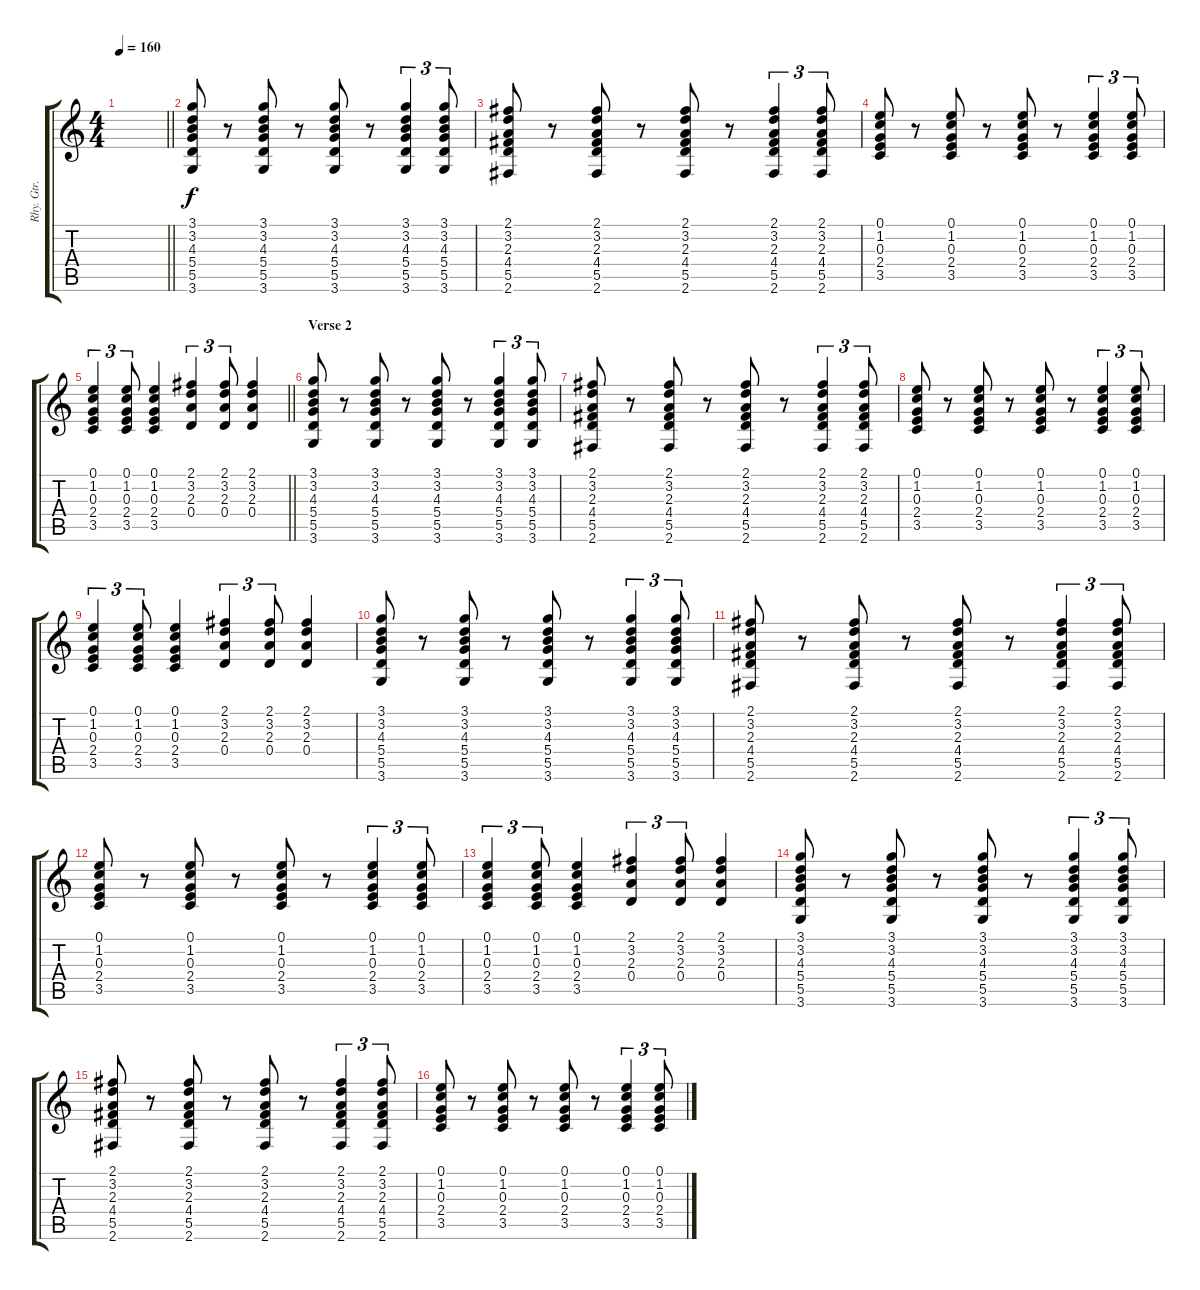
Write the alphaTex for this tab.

\track ("Rhy. Gtr. 1" "Rhy. Gtr. ") {instrument acousticguitarsteel}
\staff {score tabs}
\tuning (E4 B3 G3 D3 A2 E2) {hide}
\ts (4 4)
\tempo 160
\clef g2
\barLineRight lightlight
\ks c
|
\section ("" "")
(3.1 3.2 4.3 5.4 5.5 3.6).8{volume 3} r.8 (3.1 3.2 4.3 5.4 5.5 3.6).8 r.8 (3.1 3.2 4.3 5.4 5.5 3.6).8 r.8 (3.1 3.2 4.3 5.4 5.5 3.6).4{tu (3 2)} (3.1 3.2 4.3 5.4 5.5 3.6).8{tu (3 2)} |
(2.1 3.2 2.3 4.4 5.5 2.6).8 r.8 (2.1 3.2 2.3 4.4 5.5 2.6).8 r.8 (2.1 3.2 2.3 4.4 5.5 2.6).8 r.8 (2.1 3.2 2.3 4.4 5.5 2.6).4{tu (3 2)} (2.1 3.2 2.3 4.4 5.5 2.6).8{tu (3 2)} |
(0.1 1.2 0.3 2.4 3.5).8 r.8 (0.1 1.2 0.3 2.4 3.5).8 r.8 (0.1 1.2 0.3 2.4 3.5).8 r.8 (0.1 1.2 0.3 2.4 3.5).4{tu (3 2)} (0.1 1.2 0.3 2.4 3.5).8{tu (3 2)} |
\barLineRight lightlight
(0.1 1.2 0.3 2.4 3.5).4{tu (3 2)} (0.1 1.2 0.3 2.4 3.5).8{tu (3 2)} (0.1 1.2 0.3 2.4 3.5).4 (2.1 3.2 2.3 0.4).4{tu (3 2)} (2.1 3.2 2.3 0.4).8{tu (3 2)} (2.1 3.2 2.3 0.4).4 |
\section ("" "Verse 2")
(3.1 3.2 4.3 5.4 5.5 3.6).8 r.8 (3.1 3.2 4.3 5.4 5.5 3.6).8 r.8 (3.1 3.2 4.3 5.4 5.5 3.6).8 r.8 (3.1 3.2 4.3 5.4 5.5 3.6).4{tu (3 2)} (3.1 3.2 4.3 5.4 5.5 3.6).8{tu (3 2)} |
(2.1 3.2 2.3 4.4 5.5 2.6).8 r.8 (2.1 3.2 2.3 4.4 5.5 2.6).8 r.8 (2.1 3.2 2.3 4.4 5.5 2.6).8 r.8 (2.1 3.2 2.3 4.4 5.5 2.6).4{tu (3 2)} (2.1 3.2 2.3 4.4 5.5 2.6).8{tu (3 2)} |
(0.1 1.2 0.3 2.4 3.5).8 r.8 (0.1 1.2 0.3 2.4 3.5).8 r.8 (0.1 1.2 0.3 2.4 3.5).8 r.8 (0.1 1.2 0.3 2.4 3.5).4{tu (3 2)} (0.1 1.2 0.3 2.4 3.5).8{tu (3 2)} |
(0.1 1.2 0.3 2.4 3.5).4{tu (3 2)} (0.1 1.2 0.3 2.4 3.5).8{tu (3 2)} (0.1 1.2 0.3 2.4 3.5).4 (2.1 3.2 2.3 0.4).4{tu (3 2)} (2.1 3.2 2.3 0.4).8{tu (3 2)} (2.1 3.2 2.3 0.4).4 |
(3.1 3.2 4.3 5.4 5.5 3.6).8 r.8 (3.1 3.2 4.3 5.4 5.5 3.6).8 r.8 (3.1 3.2 4.3 5.4 5.5 3.6).8 r.8 (3.1 3.2 4.3 5.4 5.5 3.6).4{tu (3 2)} (3.1 3.2 4.3 5.4 5.5 3.6).8{tu (3 2)} |
(2.1 3.2 2.3 4.4 5.5 2.6).8 r.8 (2.1 3.2 2.3 4.4 5.5 2.6).8 r.8 (2.1 3.2 2.3 4.4 5.5 2.6).8 r.8 (2.1 3.2 2.3 4.4 5.5 2.6).4{tu (3 2)} (2.1 3.2 2.3 4.4 5.5 2.6).8{tu (3 2)} |
(0.1 1.2 0.3 2.4 3.5).8 r.8 (0.1 1.2 0.3 2.4 3.5).8 r.8 (0.1 1.2 0.3 2.4 3.5).8 r.8 (0.1 1.2 0.3 2.4 3.5).4{tu (3 2)} (0.1 1.2 0.3 2.4 3.5).8{tu (3 2)} |
(0.1 1.2 0.3 2.4 3.5).4{tu (3 2)} (0.1 1.2 0.3 2.4 3.5).8{tu (3 2)} (0.1 1.2 0.3 2.4 3.5).4 (2.1 3.2 2.3 0.4).4{tu (3 2)} (2.1 3.2 2.3 0.4).8{tu (3 2)} (2.1 3.2 2.3 0.4).4 |
(3.1 3.2 4.3 5.4 5.5 3.6).8 r.8 (3.1 3.2 4.3 5.4 5.5 3.6).8 r.8 (3.1 3.2 4.3 5.4 5.5 3.6).8 r.8 (3.1 3.2 4.3 5.4 5.5 3.6).4{tu (3 2)} (3.1 3.2 4.3 5.4 5.5 3.6).8{tu (3 2)} |
(2.1 3.2 2.3 4.4 5.5 2.6).8 r.8 (2.1 3.2 2.3 4.4 5.5 2.6).8 r.8 (2.1 3.2 2.3 4.4 5.5 2.6).8 r.8 (2.1 3.2 2.3 4.4 5.5 2.6).4{tu (3 2)} (2.1 3.2 2.3 4.4 5.5 2.6).8{tu (3 2)} |
(0.1 1.2 0.3 2.4 3.5).8 r.8 (0.1 1.2 0.3 2.4 3.5).8 r.8 (0.1 1.2 0.3 2.4 3.5).8 r.8 (0.1 1.2 0.3 2.4 3.5).4{tu (3 2)} (0.1 1.2 0.3 2.4 3.5).8{tu (3 2)}
